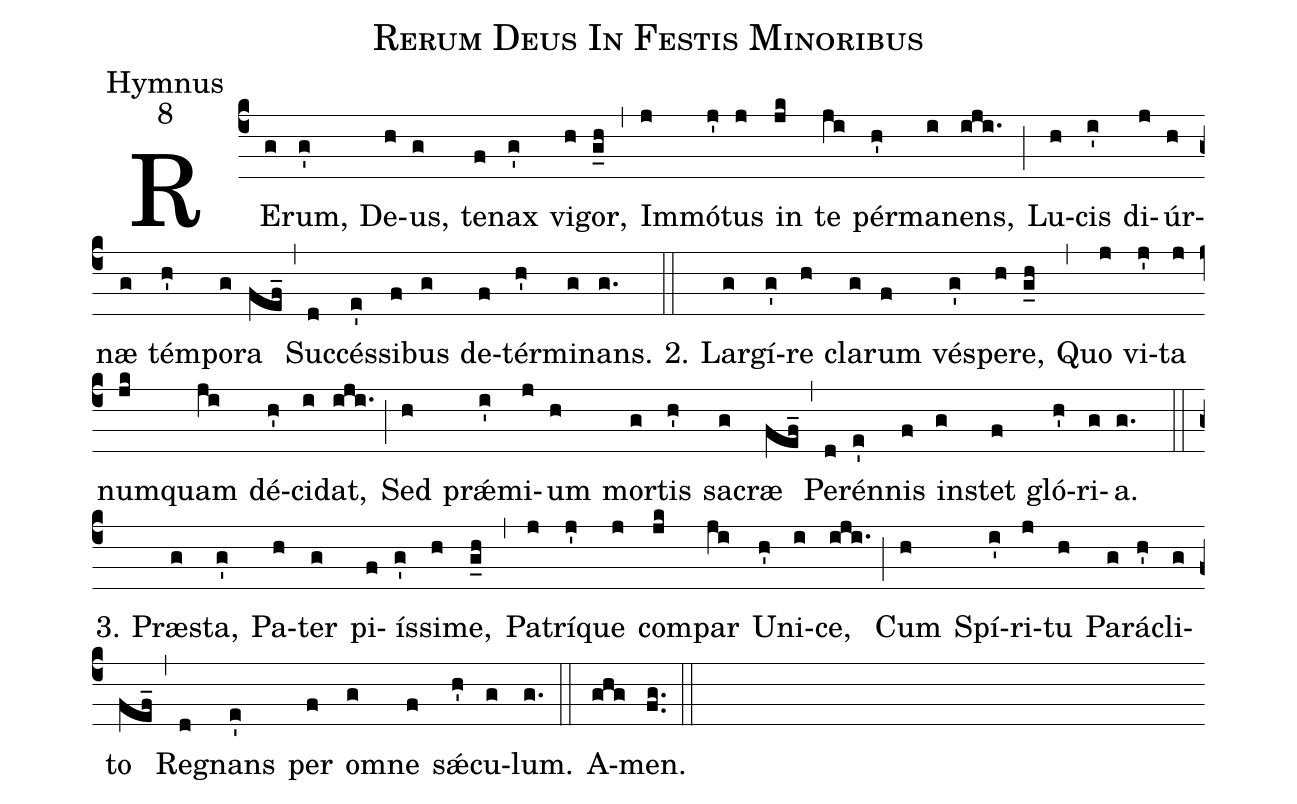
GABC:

name:Rerum Deus In Festis Minoribus;
office-part:Hymnus;
mode:8;
%%
(c4)RE(g)rum,(g') De(h)us,(g) te(f)nax(g') vi(h)gor,(g_h) (,)
Im(j)mó(j')tus(j) in(jk) te(ji) pér(h')ma(i)nens,(iji.) (;)
Lu(h)cis(i') di(j)úr(h)næ(g) tém(h')po(g)ra(fef_) (,)
Suc(d)cés(e')si(f)bus(g) de(f)tér(h')mi(g)nans.(g.) (::)

2. Lar(g)gí(g')re(h) cla(g)rum(f) vés(g')pe(h)re,(g_h) (,)
Quo(j) vi(j')ta(j) num(jk)quam(ji) dé(h')ci(i)dat,(iji.) (;)
Sed(h) prǽ(i')mi(j)um(h) mor(g)tis(h') sa(g)cræ(fef_) (,)
Per(d)én(e')nis(f) in(g)stet(f) gló(h')ri(g)a.(g.) (::)

3. Præ(g)sta,(g') Pa(h)ter(g) pi(f)ís(g')si(h)me,(g_h) (,)
Pa(j)trí(j')que(j) com(jk)par(ji) U(h')ni(i)ce,(iji.) (;)
Cum(h) Spí(i')ri(j)tu(h) Pa(g)rá(h')cli(g)to(fef_) (,)
Re(d)gnans(e') per(f) om(g)ne(f) sǽ(h')cu(g)lum.(g.) (::)
A(ghg)men.(fg..) (::)
